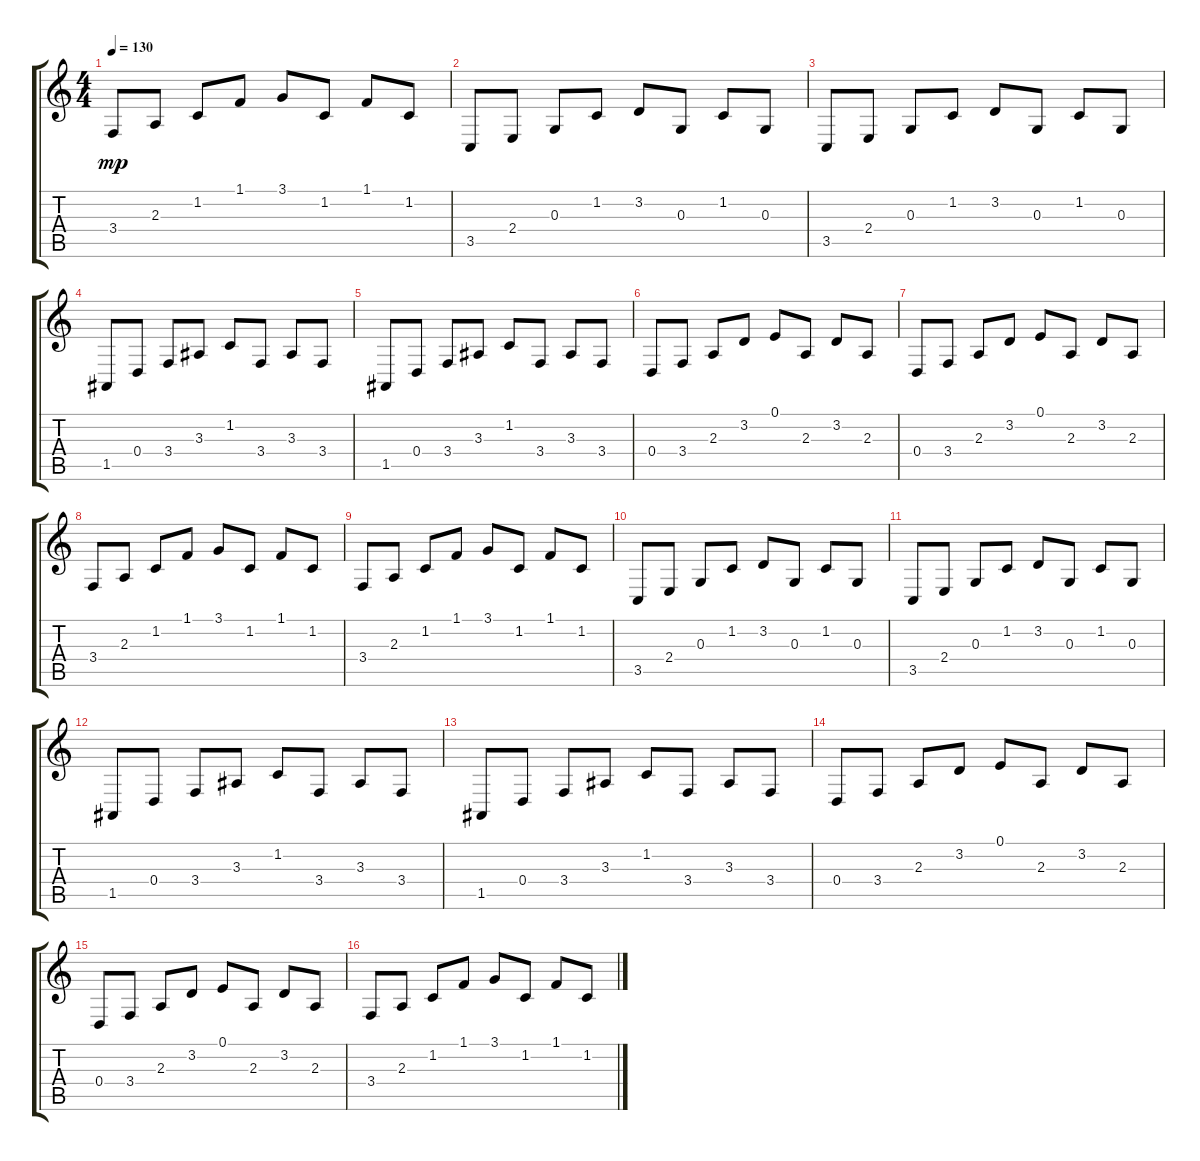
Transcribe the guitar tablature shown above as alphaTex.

\track "" {instrument acousticgrandpiano}
\staff {score tabs}
\tuning (E4 B3 G3 D3 A2 E2) {hide}
\ts (4 4)
\tempo 130
\clef g2
\ks c
3.4.8{dy mp} 2.3.8 1.2.8 1.1.8 3.1.8 1.2.8 1.1.8 1.2.8 |
3.5.8 2.4.8 0.3.8 1.2.8 3.2.8 0.3.8 1.2.8 0.3.8 |
3.5.8 2.4.8 0.3.8 1.2.8 3.2.8 0.3.8 1.2.8 0.3.8 |
1.5.8 0.4.8 3.4.8 3.3.8 1.2.8 3.4.8 3.3.8 3.4.8 |
1.5.8 0.4.8 3.4.8 3.3.8 1.2.8 3.4.8 3.3.8 3.4.8 |
0.4.8 3.4.8 2.3.8 3.2.8 0.1.8 2.3.8 3.2.8 2.3.8 |
0.4.8 3.4.8 2.3.8 3.2.8 0.1.8 2.3.8 3.2.8 2.3.8 |
3.4.8 2.3.8 1.2.8 1.1.8 3.1.8 1.2.8 1.1.8 1.2.8 |
3.4.8 2.3.8 1.2.8 1.1.8 3.1.8 1.2.8 1.1.8 1.2.8 |
3.5.8 2.4.8 0.3.8 1.2.8 3.2.8 0.3.8 1.2.8 0.3.8 |
3.5.8 2.4.8 0.3.8 1.2.8 3.2.8 0.3.8 1.2.8 0.3.8 |
1.5.8 0.4.8 3.4.8 3.3.8 1.2.8 3.4.8 3.3.8 3.4.8 |
1.5.8 0.4.8 3.4.8 3.3.8 1.2.8 3.4.8 3.3.8 3.4.8 |
0.4.8 3.4.8 2.3.8 3.2.8 0.1.8 2.3.8 3.2.8 2.3.8 |
0.4.8 3.4.8 2.3.8 3.2.8 0.1.8 2.3.8 3.2.8 2.3.8 |
3.4.8 2.3.8 1.2.8 1.1.8 3.1.8 1.2.8 1.1.8 1.2.8
